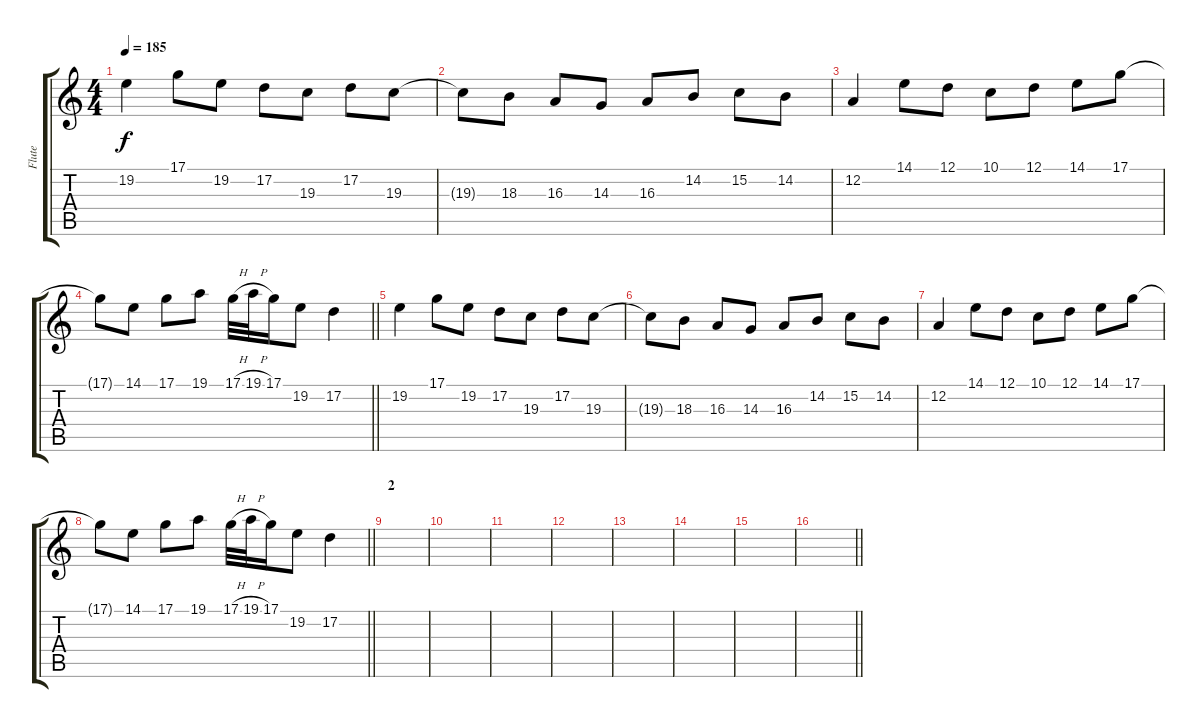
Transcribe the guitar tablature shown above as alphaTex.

\track ("Flute" "Flute") {instrument piccolo}
\staff {score tabs}
\tuning (D4 A3 F3 C3 G2 D2) {hide}
\ts (4 4)
\section ("" "")
\tempo 185
\clef g2
\ks c
19.2.4{dy f} 17.1.8 19.2.8 17.2.8 19.3.8 17.2.8 19.3.8 |
19.3{t}.8 18.3.8 16.3.8 14.3.8 16.3.8 14.2.8 15.2.8 14.2.8 |
12.2.4 14.1.8 12.1.8 10.1.8 12.1.8 14.1.8 17.1.8 |
\barLineRight lightlight
17.1{t}.8 14.1.8 17.1.8 19.1.8 17.1{h}.32 19.1{h}.32 17.1.16 19.2.8 17.2.4 |
\section ("" "")
19.2.4 17.1.8 19.2.8 17.2.8 19.3.8 17.2.8 19.3.8 |
19.3{t}.8 18.3.8 16.3.8 14.3.8 16.3.8 14.2.8 15.2.8 14.2.8 |
12.2.4 14.1.8 12.1.8 10.1.8 12.1.8 14.1.8 17.1.8 |
\barLineRight lightlight
17.1{t}.8 14.1.8 17.1.8 19.1.8 17.1{h}.32 19.1{h}.32 17.1.16 19.2.8 17.2.4 |
\section ("" "2")
|
|
|
|
|
|
|
\barLineRight lightlight
